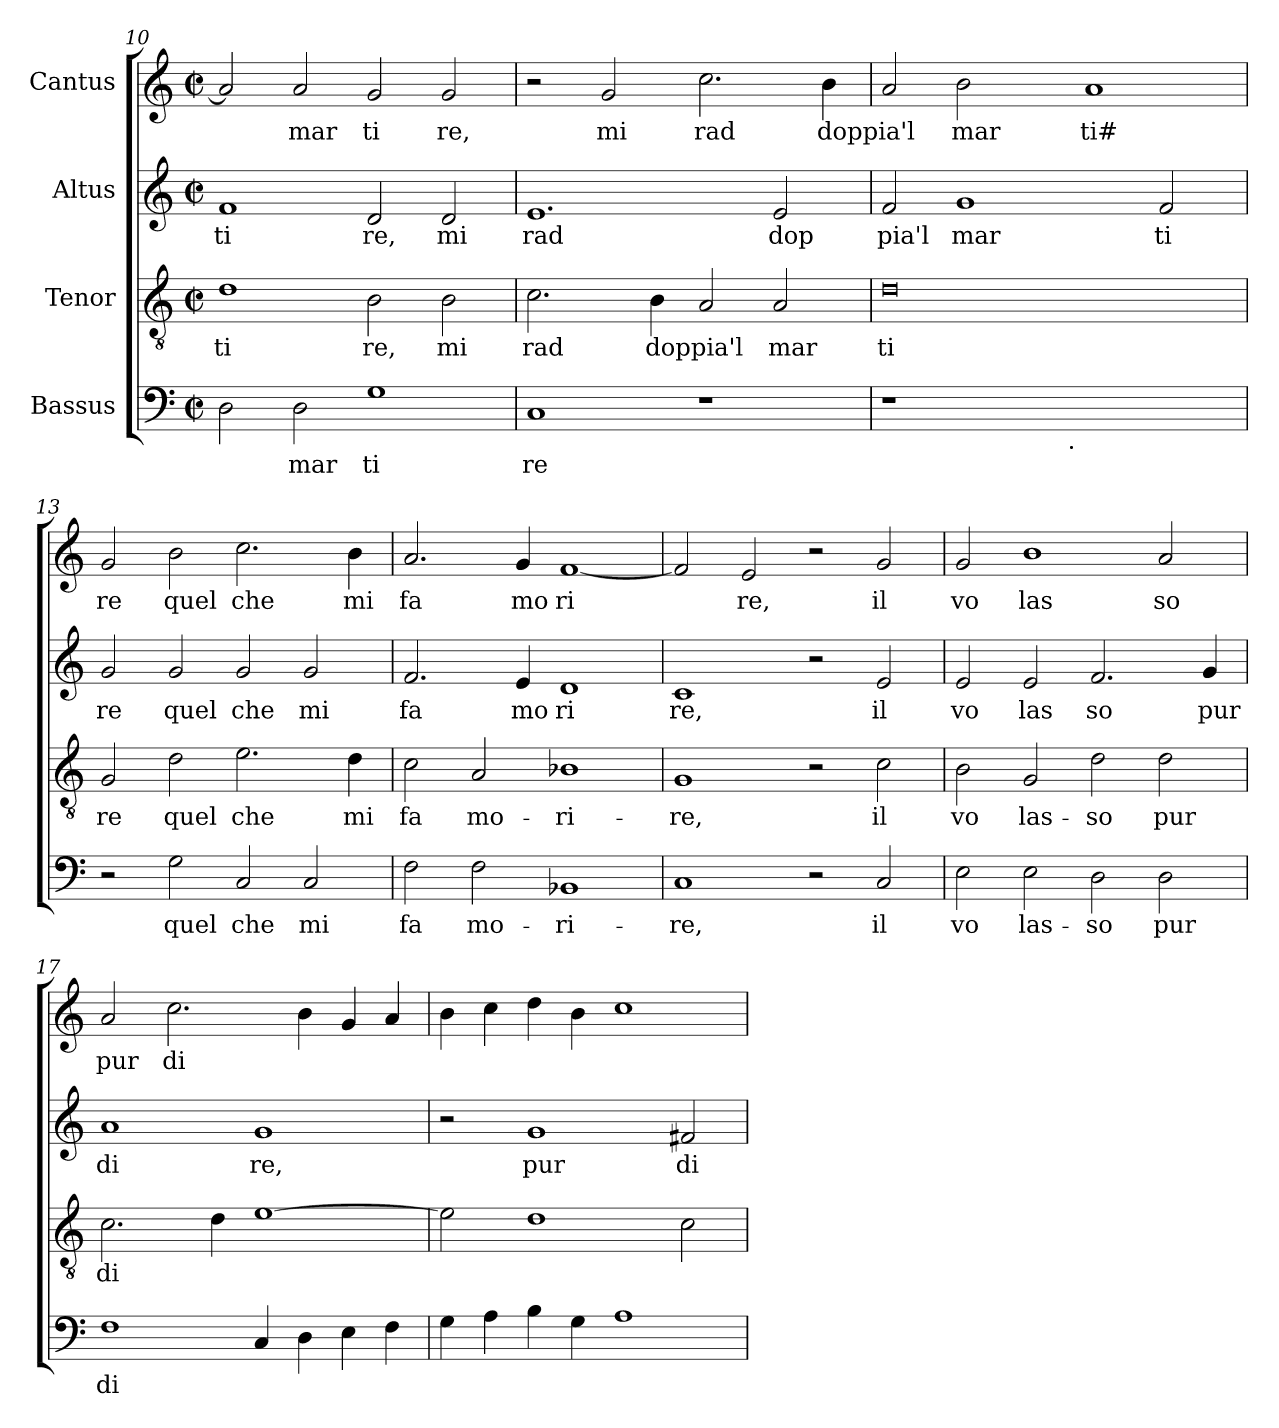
**kern	**text	**kern	**text	**kern	**text	**kern	**text
*part4	*part4	*part3	*part3	*part2	*part2	*part1	*part1
*staff4	*staff4	*staff3	*staff3	*staff2	*staff2	*staff1	*staff1
*I"Bassus	*	*I"Tenor	*	*I"Altus	*	*I"Cantus	*
*clefF4	*	*clefGv2	*	*clefG2	*	*clefG2	*
*k[]	*	*k[]	*	*k[]	*	*k[]	*
*C:	*	*C:	*	*C:	*	*C:	*
*M2/2	*	*M2/2	*	*M2/2	*	*M2/2	*
*met(c|)	*	*met(c|)	*	*met(c|)	*	*met(c|)	*
=10	=10	=10	=10	=10	=10	=10	=10
!	!LO:LY:b:cj	!	!LO:LY:b:cj	!	!LO:LY:b:cj	!	!LO:LY:b:cj
2D\	.	1d	ti	1f	ti	2a/]	.
!	!LO:LY:b:cj	!	!	!	!	!	!LO:LY:b:cj
2D\	mar	.	.	.	.	2a/	mar
!	!LO:LY:b:cj	!	!LO:LY:b:cj	!	!LO:LY:b:cj	!	!LO:LY:b:cj
1G	ti	2B\	re,	2d/	re,	2g/	ti
!	!	!	!LO:LY:b:cj	!	!LO:LY:b:cj	!	!LO:LY:b:cj
.	.	2B\	mi	2d/	mi	2g/	re,
=11	=11	=11	=11	=11	=11	=11	=11
!	!LO:LY:b:cj	!	!LO:LY:b:cj	!	!LO:LY:b:cj	!	!
1C	re	2.c\	rad	1.e	rad	2r	.
!	!	!	!	!	!	!	!LO:LY:b:cj
.	.	.	.	.	.	2g/	mi
!	!	!	!LO:LY:b:cj	!	!	!	!
.	.	4B\	doppia'l	.	.	.	.
!	!	!	!LO:LY:b:cj	!	!	!	!LO:LY:b:cj
1r	.	2A/	.	.	.	2.cc\	rad
!	!	!	!LO:LY:b:cj	!	!LO:LY:b:cj	!	!
.	.	2A/	mar	2e/	dop	.	.
!	!	!	!	!	!	!	!LO:LY:b:cj
.	.	.	.	.	.	4b\	doppia'l
=12	=12	=12	=12	=12	=12	=12	=12
!	!	!	!LO:LY:b:cj	!	!LO:LY:b:cj	!	!LO:LY:b:cj
*^	*	*	*	*	*	*	*
1r	2ryy	.	0d	ti	2f/	pia'l	2a/	.
!	!	!	!	!	!	!LO:LY:b:cj	!	!LO:LY:b:cj
.	4ryy	.	.	.	1g	mar	2b\	mar
.	8ryy	.	.	.	.	.	.	.
.	16ryy	.	.	.	.	.	.	.
.	64ryy	.	.	.	.	.	.	.
!	!LO:TX:b:t=.	!	!	!	!	!	!	!
.	1ryy	.	.	.	.	.	.	.
!	!	!	!	!	!	!	!	!LO:LY:b:cj
1ryy	.	.	.	.	.	.	1a	ti#
!	!	!	!	!	!	!LO:LY:b:cj	!	!
.	.	.	.	.	2f/	ti	.	.
.	32.ryy	.	.	.	.	.	.	.
!!LO:PB:g=z
=13	=13	=13	=13	=13	=13	=13	=13	=13
!	!	!	!	!LO:LY:b:cj	!	!LO:LY:b:cj	!	!LO:LY:b:cj
*v	*v	*	*	*	*	*	*	*
2r	.	2G/	re	2g/	re	2g/	re
!	!LO:LY:b:cj	!	!LO:LY:b:cj	!	!LO:LY:b:cj	!	!LO:LY:b:cj
2G\	quel	2d\	quel	2g/	quel	2b\	quel
!	!LO:LY:b:cj	!	!LO:LY:b:cj	!	!LO:LY:b:cj	!	!LO:LY:b:cj
2C/	che	2.e\	che	2g/	che	2.cc\	che
!	!LO:LY:b:cj	!	!	!	!LO:LY:b:cj	!	!
2C/	mi	.	.	2g/	mi	.	.
!	!	!	!LO:LY:b:cj	!	!	!	!LO:LY:b:cj
.	.	4d\	mi	.	.	4b\	mi
=14	=14	=14	=14	=14	=14	=14	=14
!	!LO:LY:b:cj	!	!LO:LY:b:cj	!	!LO:LY:b:cj	!	!LO:LY:b:cj
2F\	fa	2c\	fa	2.f/	fa	2.a/	fa
!	!LO:LY:b:cj	!	!LO:LY:b:cj	!	!	!	!
2F\	mo-	2A/	mo-	.	.	.	.
!	!	!	!	!	!LO:LY:b:cj	!	!LO:LY:b:cj
.	.	.	.	4e/	mo	4g/	mo
!	!LO:LY:b:cj	!	!LO:LY:b:cj	!	!LO:LY:b:cj	!	!LO:LY:b:cj
1BB-X	-ri-	1B-X	-ri-	1d	ri	[<1f	ri
=15	=15	=15	=15	=15	=15	=15	=15
!	!LO:LY:b:cj	!	!LO:LY:b:cj	!	!LO:LY:b:cj	!	!LO:LY:b:cj
1C	-re,	1G	-re,	1c	re,	2f/]	.
!	!	!	!	!	!	!	!LO:LY:b:cj
.	.	.	.	.	.	2e/	re,
2r	.	2r	.	2r	.	2r	.
!	!LO:LY:b:cj	!	!LO:LY:b:cj	!	!LO:LY:b:cj	!	!LO:LY:b:cj
2C/	il	2c\	il	2e/	il	2g/	il
=16	=16	=16	=16	=16	=16	=16	=16
!	!LO:LY:b:cj	!	!LO:LY:b:cj	!	!LO:LY:b:cj	!	!LO:LY:b:cj
2E\	vo	2B\	vo	2e/	vo	2g/	vo
!	!LO:LY:b:cj	!	!LO:LY:b:cj	!	!LO:LY:b:cj	!	!LO:LY:b:cj
2E\	las-	2G/	las-	2e/	las	1b	las
!	!LO:LY:b:cj	!	!LO:LY:b:cj	!	!LO:LY:b:cj	!	!
2D\	-so	2d\	-so	2.f/	so	.	.
!	!LO:LY:b:cj	!	!LO:LY:b:cj	!	!	!	!LO:LY:b:cj
2D\	pur	2d\	pur	.	.	2a/	so
!	!	!	!	!	!LO:LY:b:cj	!	!
.	.	.	.	4g/	pur	.	.
=17	=17	=17	=17	=17	=17	=17	=17
!	!LO:LY:b:cj	!	!LO:LY:b:cj	!	!LO:LY:b:cj	!	!LO:LY:b:cj
1F	di-	2.c\	di-	1a	di	2a/	pur
!	!	!	!	!	!	!	!LO:LY:b:cj
.	.	.	.	.	.	2.cc\	di
!	!	!	!LO:LY:b:cj	!	!	!	!
.	.	4d\	--	.	.	.	.
!	!LO:LY:b:cj	!	!LO:LY:b:cj	!	!LO:LY:b:cj	!	!
4C/	--	[>1e	--	1g	re,	.	.
!	!LO:LY:b:cj	!	!	!	!	!	!LO:LY:b:cj
4D\	--	.	.	.	.	4b\	.
!	!LO:LY:b:cj	!	!	!	!	!	!LO:LY:b:cj
4E\	--	.	.	.	.	4g/	.
!	!LO:LY:b:cj	!	!	!	!	!	!LO:LY:b:cj
4F\	--	.	.	.	.	4a/	.
=18	=18	=18	=18	=18	=18	=18	=18
!	!LO:LY:b:cj	!	!LO:LY:b:cj	!	!	!	!LO:LY:b:cj
4G\	--	2e\]	--	2r	.	4b\	.
!	!LO:LY:b:cj	!	!	!	!	!	!LO:LY:b:cj
4A\	--	.	.	.	.	4cc\	.
!	!LO:LY:b:cj	!	!LO:LY:b:cj	!	!LO:LY:b:cj	!	!LO:LY:b:cj
4B\	--	1d	--	1g	pur	4dd\	.
!	!LO:LY:b:cj	!	!	!	!	!	!LO:LY:b:cj
4G\	--	.	.	.	.	4b\	.
!	!LO:LY:b:cj	!	!	!	!	!	!LO:LY:b:cj
1A	--	.	.	.	.	1cc	.
!	!	!	!LO:LY:b:cj	!	!LO:LY:b:cj	!	!
.	.	2c\	--	2f#/	di	.	.
=	=	=	=	=	=	=	=
*-	*-	*-	*-	*-	*-	*-	*-
